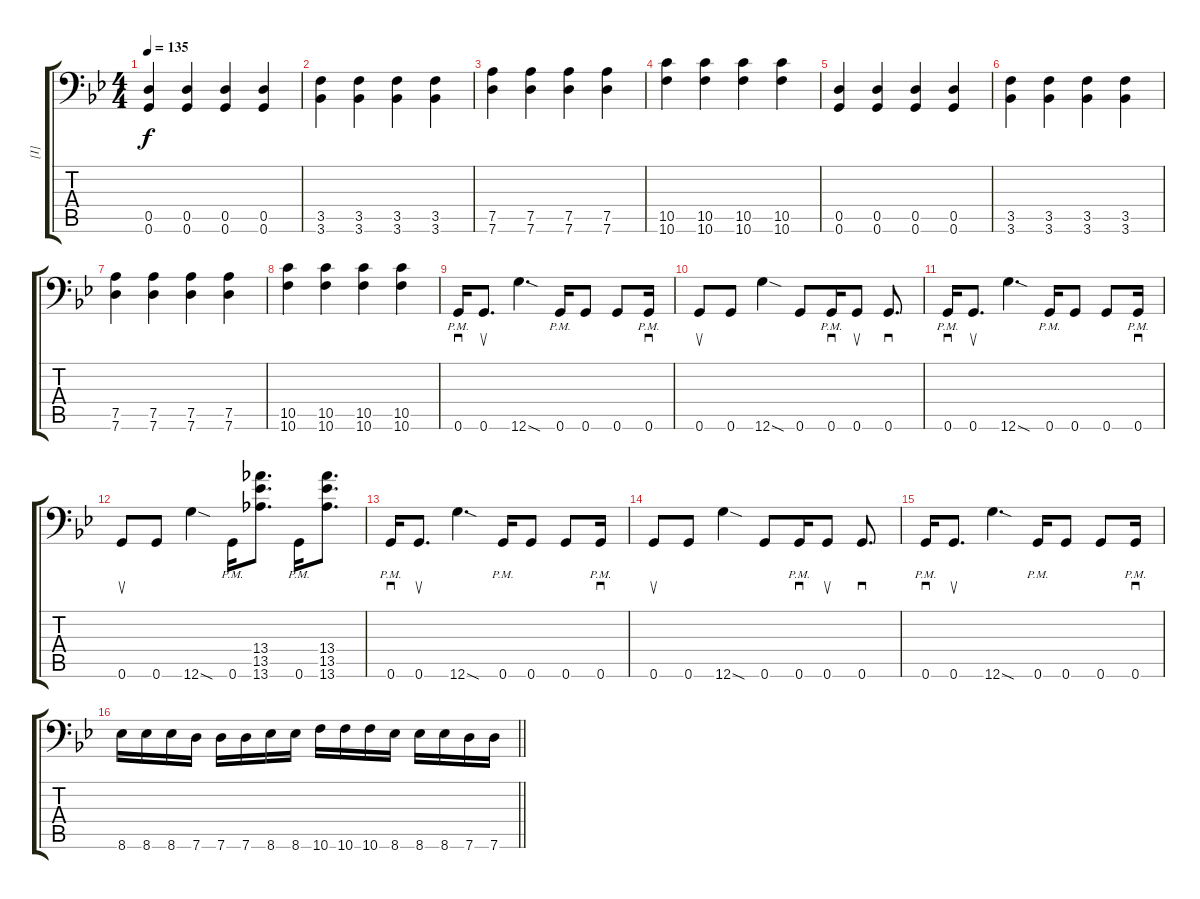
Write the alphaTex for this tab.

\track ("[I]" "[I]") {instrument distortionguitar}
\staff {score tabs}
\tuning (A3 E3 C3 G2 D2 G1) {hide}
\ts (4 4)
\tempo 135
\clef f4
\ks gminor
(0.5 0.6).4{dy f} (0.5 0.6).4 (0.5 0.6).4 (0.5 0.6).4 |
(3.5 3.6).4 (3.5 3.6).4 (3.5 3.6).4 (3.5 3.6).4 |
(7.5 7.6).4 (7.5 7.6).4 (7.5 7.6).4 (7.5 7.6).4 |
(10.5 10.6).4 (10.5 10.6).4 (10.5 10.6).4 (10.5 10.6).4 |
(0.5 0.6).4 (0.5 0.6).4 (0.5 0.6).4 (0.5 0.6).4 |
(3.5 3.6).4 (3.5 3.6).4 (3.5 3.6).4 (3.5 3.6).4 |
(7.5 7.6).4 (7.5 7.6).4 (7.5 7.6).4 (7.5 7.6).4 |
(10.5 10.6).4 (10.5 10.6).4 (10.5 10.6).4 (10.5 10.6).4 |
0.6{pm}.16{sd} 0.6.8{d su} 12.6{sod}.4{d} 0.6{pm}.16 0.6.8 0.6.8 0.6{pm}.16{sd} |
0.6.8{su} 0.6.8 12.6{sod}.4 0.6.8 0.6{pm}.16{sd} 0.6.8{su} 0.6.8{d sd} |
0.6{pm}.16{sd} 0.6.8{d su} 12.6{sod}.4{d} 0.6{pm}.16 0.6.8 0.6.8 0.6{pm}.16{sd} |
0.6.8{su} 0.6.8 12.6{sod}.4 0.6{pm}.16 (13.4 13.5 13.6).8{d} 0.6{pm}.16 (13.4 13.5 13.6).8{d} |
0.6{pm}.16{sd} 0.6.8{d su} 12.6{sod}.4{d} 0.6{pm}.16 0.6.8 0.6.8 0.6{pm}.16{sd} |
0.6.8{su} 0.6.8 12.6{sod}.4 0.6.8 0.6{pm}.16{sd} 0.6.8{su} 0.6.8{d sd} |
0.6{pm}.16{sd} 0.6.8{d su} 12.6{sod}.4{d} 0.6{pm}.16 0.6.8 0.6.8 0.6{pm}.16{sd} |
\barLineRight lightlight
8.6.16 8.6.16 8.6.16 7.6.16 7.6.16 7.6.16 8.6.16 8.6.16 10.6.16 10.6.16 10.6.16 8.6.16 8.6.16 8.6.16 7.6.16 7.6.16
